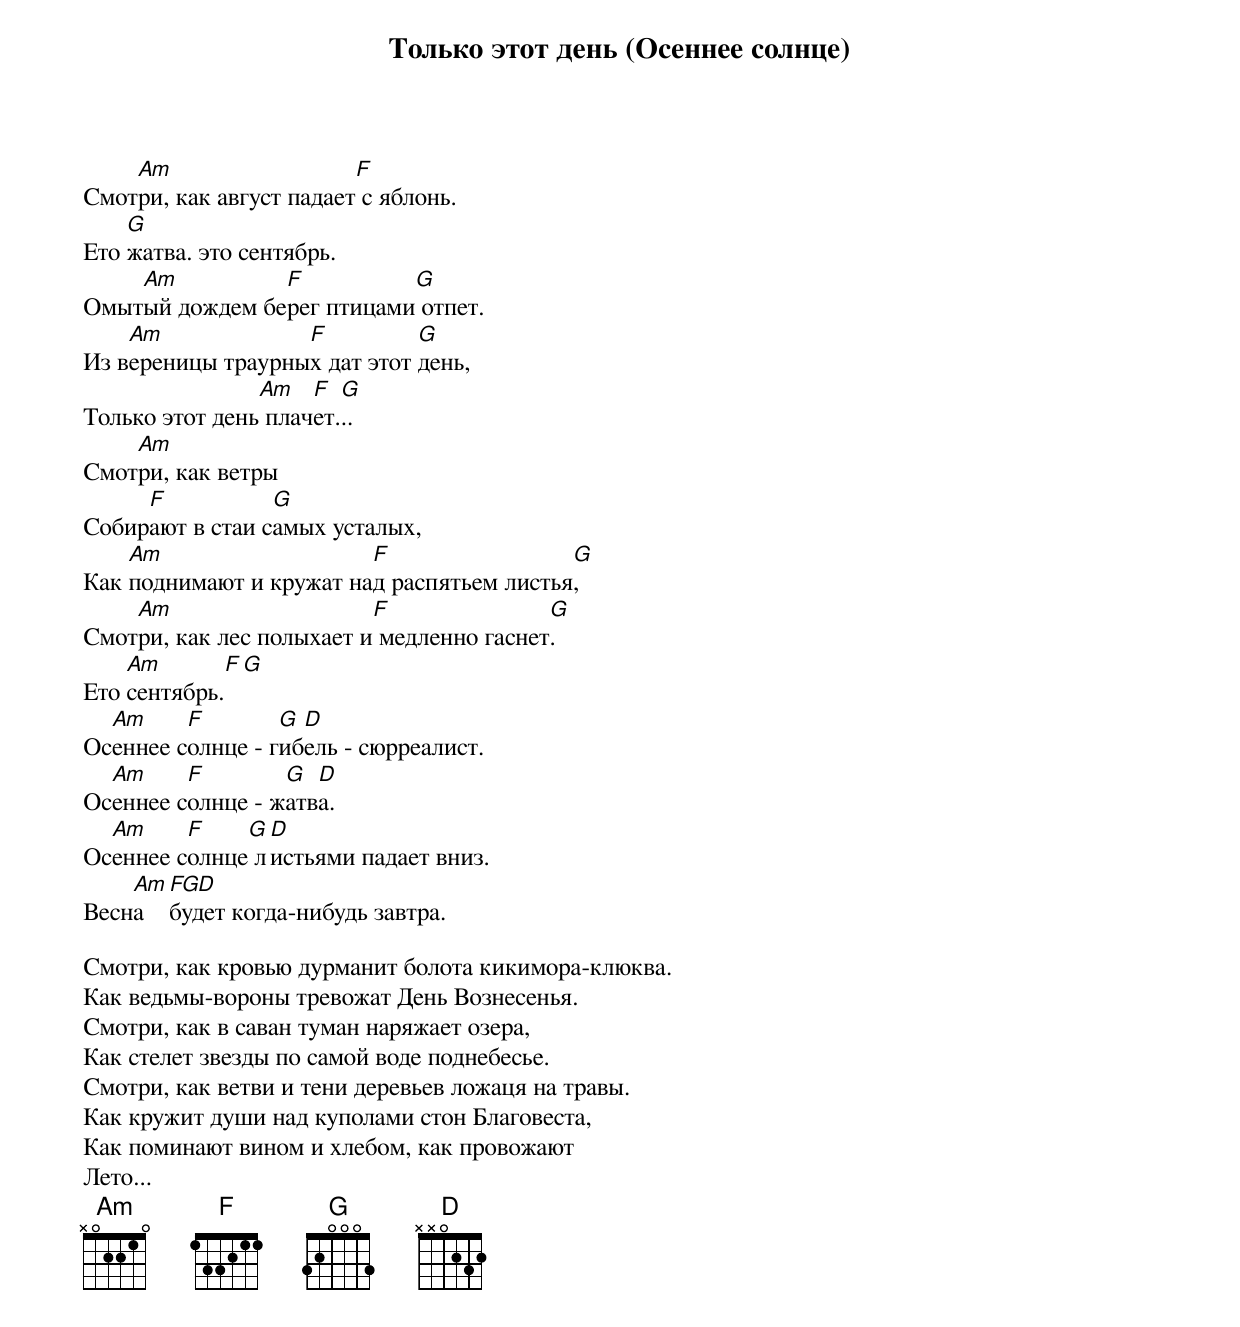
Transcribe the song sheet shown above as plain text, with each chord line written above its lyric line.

	Только этот день (Осеннее солнце)


    Am                   F
Смотри, как август падает с яблонь.
    G
Ето жатва. это сентябрь.
    Am          F          G
Омытый дождем берег птицами отпет.
    Am             F          G
Из вереницы траурных дат этот день,
                Am   F  G
Только этот день плачет...
    Am
Смотри, как ветры
     F           G
Собирают в стаи самых усталых,
    Am                   F                 G
Как поднимают и кружат над распятьем листья,
    Am                    F               G
Смотри, как лес полыхает и медленно гаснет.
    Am       F   G
Ето сентябрь.
  Am     F        G D
Осеннее солнце - гибель - сюрреалист.
  Am     F        G  D
Осеннее солнце - жатва.
  Am     F    G D
Осеннее солнце листьями падает вниз.
    Am FGD
Весна  будет когда-нибудь завтра.

Смотри, как кровью дурманит болота кикимора-клюква.
Как ведьмы-вороны тревожат День Вознесенья.
Смотри, как в саван туман наряжает озера,
Как стелет звезды по самой воде поднебесье.
Смотри, как ветви и тени деревьев ложаця на травы.
Как кружит души над куполами стон Благовеста,
Как поминают вином и хлебом, как провожают
Лето...
